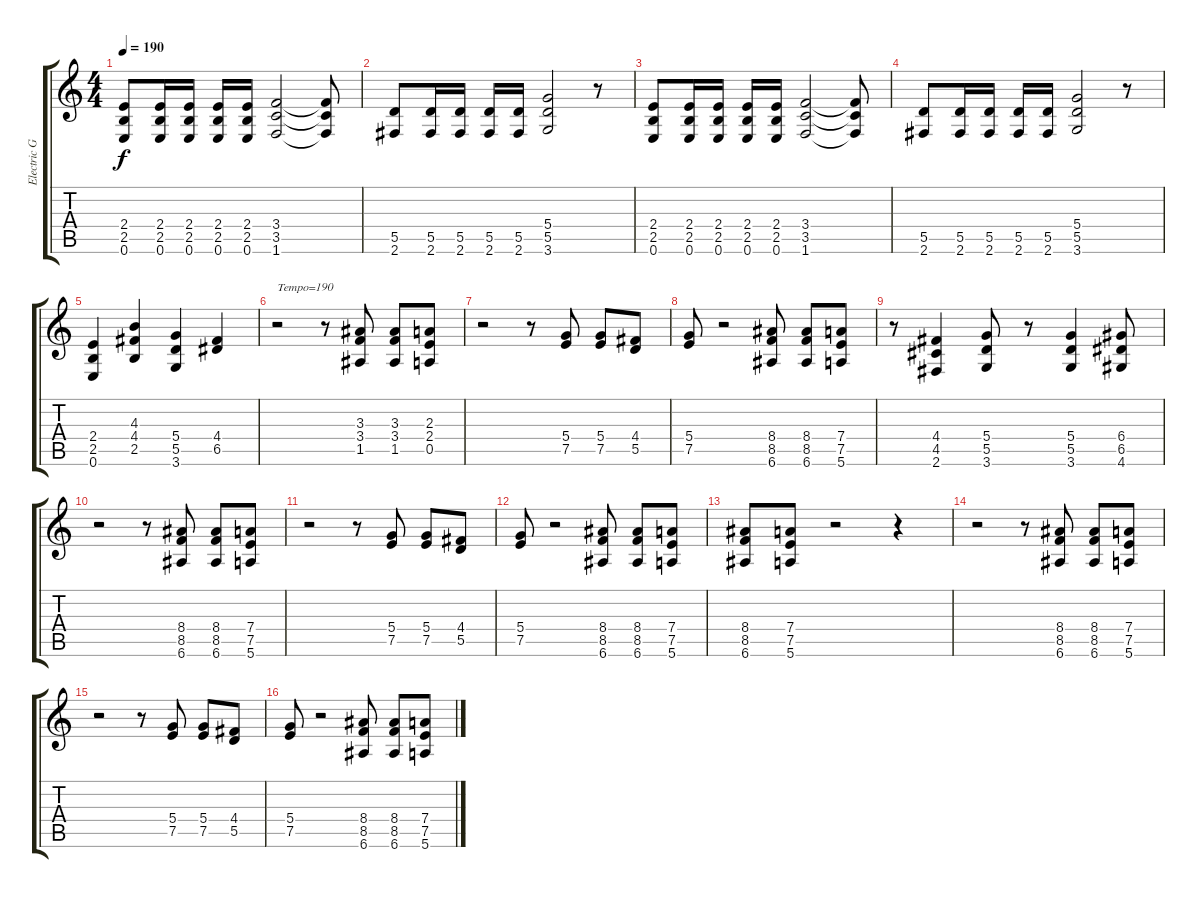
\track ("Electric Guitar 1" "Electric G") {instrument distortionguitar}
\staff {score tabs}
\tuning (E4 B3 G3 D3 A2 E2) {hide}
\ts (4 4)
\tempo 190
\clef g2
\ks c
(2.4 2.5 0.6).8{dy f} (2.4 2.5 0.6).16 (2.4 2.5 0.6).16 (2.4 2.5 0.6).16 (2.4 2.5 0.6).16 (3.4 3.5 1.6).2 (3.4{t} 3.5{t} 1.6{t}).8 |
(5.5 2.6).8 (5.5 2.6).16 (5.5 2.6).16 (5.5 2.6).16 (5.5 2.6).16 (5.4 5.5 3.6).2 r.8 |
(2.4 2.5 0.6).8 (2.4 2.5 0.6).16 (2.4 2.5 0.6).16 (2.4 2.5 0.6).16 (2.4 2.5 0.6).16 (3.4 3.5 1.6).2 (3.4{t} 3.5{t} 1.6{t}).8 |
(5.5 2.6).8 (5.5 2.6).16 (5.5 2.6).16 (5.5 2.6).16 (5.5 2.6).16 (5.4 5.5 3.6).2 r.8 |
(2.4 2.5 0.6).4 (4.3 4.4 2.5).4 (5.4 5.5 3.6).4 (4.4 6.5).4 |
r.2{txt "Tempo=190"} r.8 (3.3 3.4 1.5).8 (3.3 3.4 1.5).8 (2.3 2.4 0.5).8 |
r.2 r.8 (5.4 7.5).8 (5.4 7.5).8 (4.4 5.5).8 |
(5.4 7.5).8 r.2 (8.4 8.5 6.6).8 (8.4 8.5 6.6).8 (7.4 7.5 5.6).8 |
r.8 (4.4 4.5 2.6).4 (5.4 5.5 3.6).8 r.8 (5.4 5.5 3.6).4 (6.4 6.5 4.6).8 |
r.2 r.8 (8.4 8.5 6.6).8 (8.4 8.5 6.6).8 (7.4 7.5 5.6).8 |
r.2 r.8 (5.4 7.5).8 (5.4 7.5).8 (4.4 5.5).8 |
(5.4 7.5).8 r.2 (8.4 8.5 6.6).8 (8.4 8.5 6.6).8 (7.4 7.5 5.6).8 |
(8.4 8.5 6.6).8 (7.4 7.5 5.6).8 r.2 r.4 |
r.2 r.8 (8.4 8.5 6.6).8 (8.4 8.5 6.6).8 (7.4 7.5 5.6).8 |
r.2 r.8 (5.4 7.5).8 (5.4 7.5).8 (4.4 5.5).8 |
(5.4 7.5).8 r.2 (8.4 8.5 6.6).8 (8.4 8.5 6.6).8 (7.4 7.5 5.6).8
